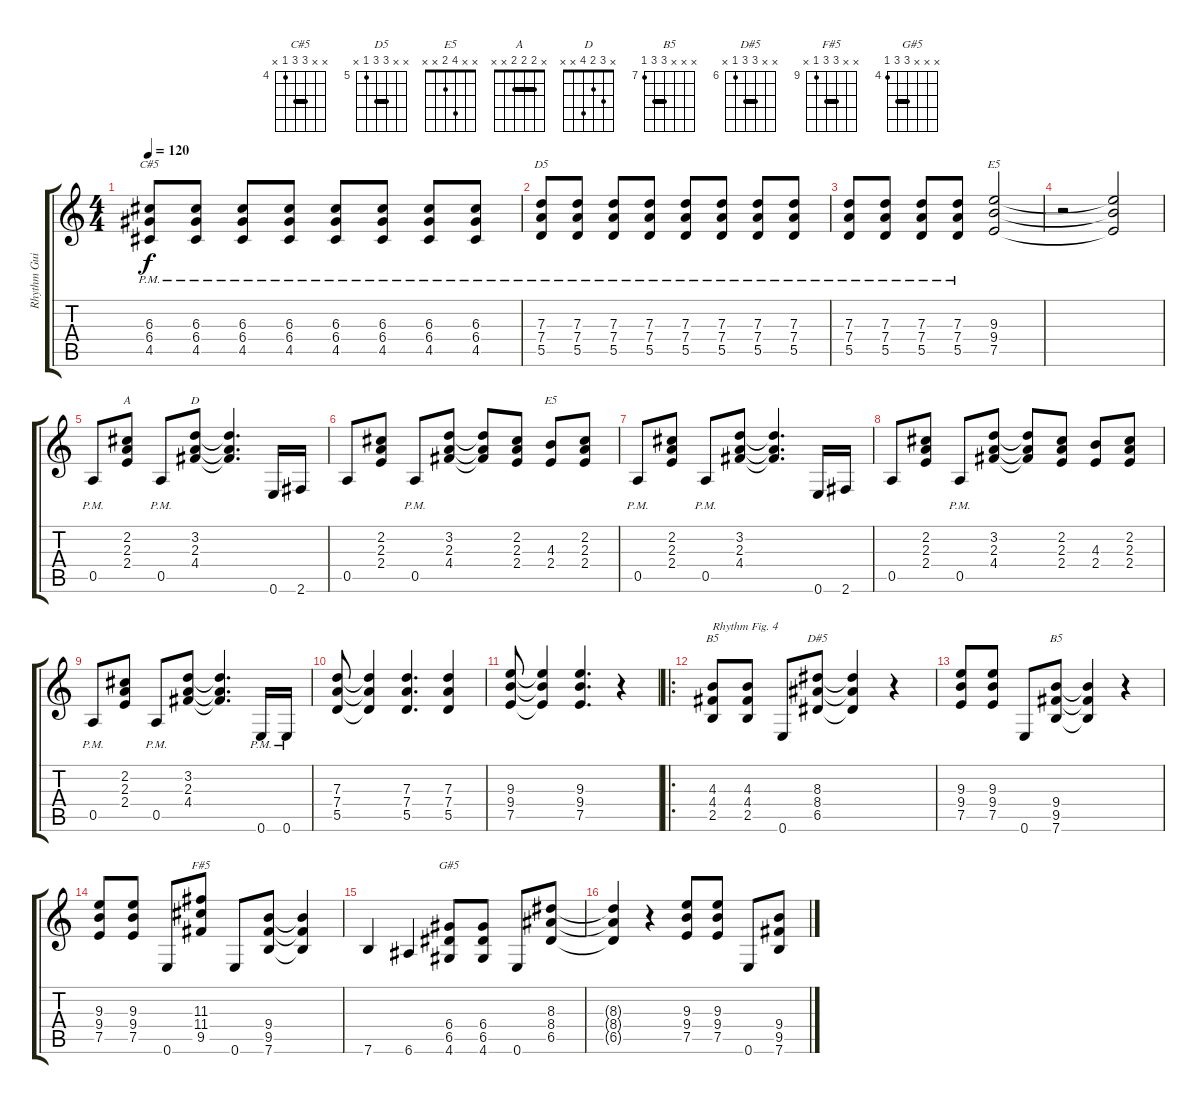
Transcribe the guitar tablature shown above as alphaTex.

\track ("Rhythm Guitar 1" "Rhythm Gui") {instrument overdrivenguitar}
\staff {score tabs}
\tuning (E4 B3 G3 D3 A2 E2) {hide}
\chord ("C#5" x x 6 6 4 x) {firstfret 4 barre 6}
\chord ("D5" x x 7 7 5 x) {firstfret 5 barre 7}
\chord ("E5" x x 9 9 7 x) {firstfret 7 barre 9}
\chord ("A" x 2 2 2 x x) {barre 2}
\chord ("D" x 3 2 4 x x)
\chord ("E5" x x 4 2 x x)
\chord ("B5" x x 4 4 2 x) {barre 4}
\chord ("D#5" x x 8 8 6 x) {firstfret 6 barre 8}
\chord ("B5" x x x 9 9 7) {firstfret 7 barre 9}
\chord ("F#5" x x 11 11 9 x) {firstfret 9 barre 11}
\chord ("G#5" x x x 6 6 4) {firstfret 4 barre 6}
\ts (4 4)
\tempo 120
\clef g2
\ks c
(6.3{pm} 6.4{pm} 4.5{pm}).8{ch "C#5" dy f} (6.3{pm} 6.4{pm} 4.5{pm}).8 (6.3{pm} 6.4{pm} 4.5{pm}).8 (6.3{pm} 6.4{pm} 4.5{pm}).8 (6.3{pm} 6.4{pm} 4.5{pm}).8 (6.3{pm} 6.4{pm} 4.5{pm}).8 (6.3{pm} 6.4{pm} 4.5{pm}).8 (6.3{pm} 6.4{pm} 4.5{pm}).8 |
(7.3{pm} 7.4{pm} 5.5{pm}).8{ch "D5"} (7.3{pm} 7.4{pm} 5.5{pm}).8 (7.3{pm} 7.4{pm} 5.5{pm}).8 (7.3{pm} 7.4{pm} 5.5{pm}).8 (7.3{pm} 7.4{pm} 5.5{pm}).8 (7.3{pm} 7.4{pm} 5.5{pm}).8 (7.3{pm} 7.4{pm} 5.5{pm}).8 (7.3{pm} 7.4{pm} 5.5{pm}).8 |
(7.3{pm} 7.4{pm} 5.5{pm}).8 (7.3{pm} 7.4{pm} 5.5{pm}).8 (7.3{pm} 7.4{pm} 5.5{pm}).8 (7.3{pm} 7.4{pm} 5.5{pm}).8 (9.3 9.4 7.5).2{ch "E5"} |
r.2 (9.3{t} 9.4{t} 7.5{t}).2 |
0.5{pm}.8 (2.2 2.3 2.4).8{ch "A"} 0.5{pm}.8 (3.2 2.3 4.4).8{ch "D"} (3.2{t} 2.3{t} 4.4{t}).4{d} 0.6.16 2.6.16 |
0.5.8 (2.2 2.3 2.4).8 0.5{pm}.8 (3.2 2.3 4.4).8 (3.2{t} 2.3{t} 4.4{t}).8 (2.2 2.3 2.4).8 (4.3 2.4).8{ch "E5"} (2.2 2.3 2.4).8 |
0.5{pm}.8 (2.2 2.3 2.4).8 0.5{pm}.8 (3.2 2.3 4.4).8 (3.2{t} 2.3{t} 4.4{t}).4{d} 0.6.16 2.6.16 |
0.5.8 (2.2 2.3 2.4).8 0.5{pm}.8 (3.2 2.3 4.4).8 (3.2{t} 2.3{t} 4.4{t}).8 (2.2 2.3 2.4).8 (4.3 2.4).8 (2.2 2.3 2.4).8 |
0.5{pm}.8 (2.2 2.3 2.4).8 0.5{pm}.8 (3.2 2.3 4.4).8 (3.2{t} 2.3{t} 4.4{t}).4{d} 0.6{pm}.16 0.6{pm}.16 |
(7.3 7.4 5.5).8 (7.3{t} 7.4{t} 5.5{t}).4 (7.3 7.4 5.5).4{d} (7.3 7.4 5.5).4 |
(9.3 9.4 7.5).8 (9.3{t} 9.4{t} 7.5{t}).4 (9.3 9.4 7.5).4{d} r.4 |
\ro
(4.3 4.4 2.5).8{ch "B5" txt "Rhythm Fig. 4"} (4.3 4.4 2.5).8 0.6.8 (8.3 8.4 6.5).8{ch "D#5"} (8.3{t} 8.4{t} 6.5{t}).4 r.4 |
(9.3 9.4 7.5).8 (9.3 9.4 7.5).8 0.6.8 (9.4 9.5 7.6).8{ch "B5"} (9.4{t} 9.5{t} 7.6{t}).4 r.4 |
(9.3 9.4 7.5).8 (9.3 9.4 7.5).8 0.6.8 (11.3 11.4 9.5).8{ch "F#5"} 0.6.8 (9.4 9.5 7.6).8 (9.4{t} 9.5{t} 7.6{t}).4 |
7.6.4 6.6.4 (6.4 6.5 4.6).8{ch "G#5"} (6.4 6.5 4.6).8 0.6.8 (8.3 8.4 6.5).8 |
(8.3{t} 8.4{t} 6.5{t}).4 r.4 (9.3 9.4 7.5).8 (9.3 9.4 7.5).8 0.6.8 (9.4 9.5 7.6).8
